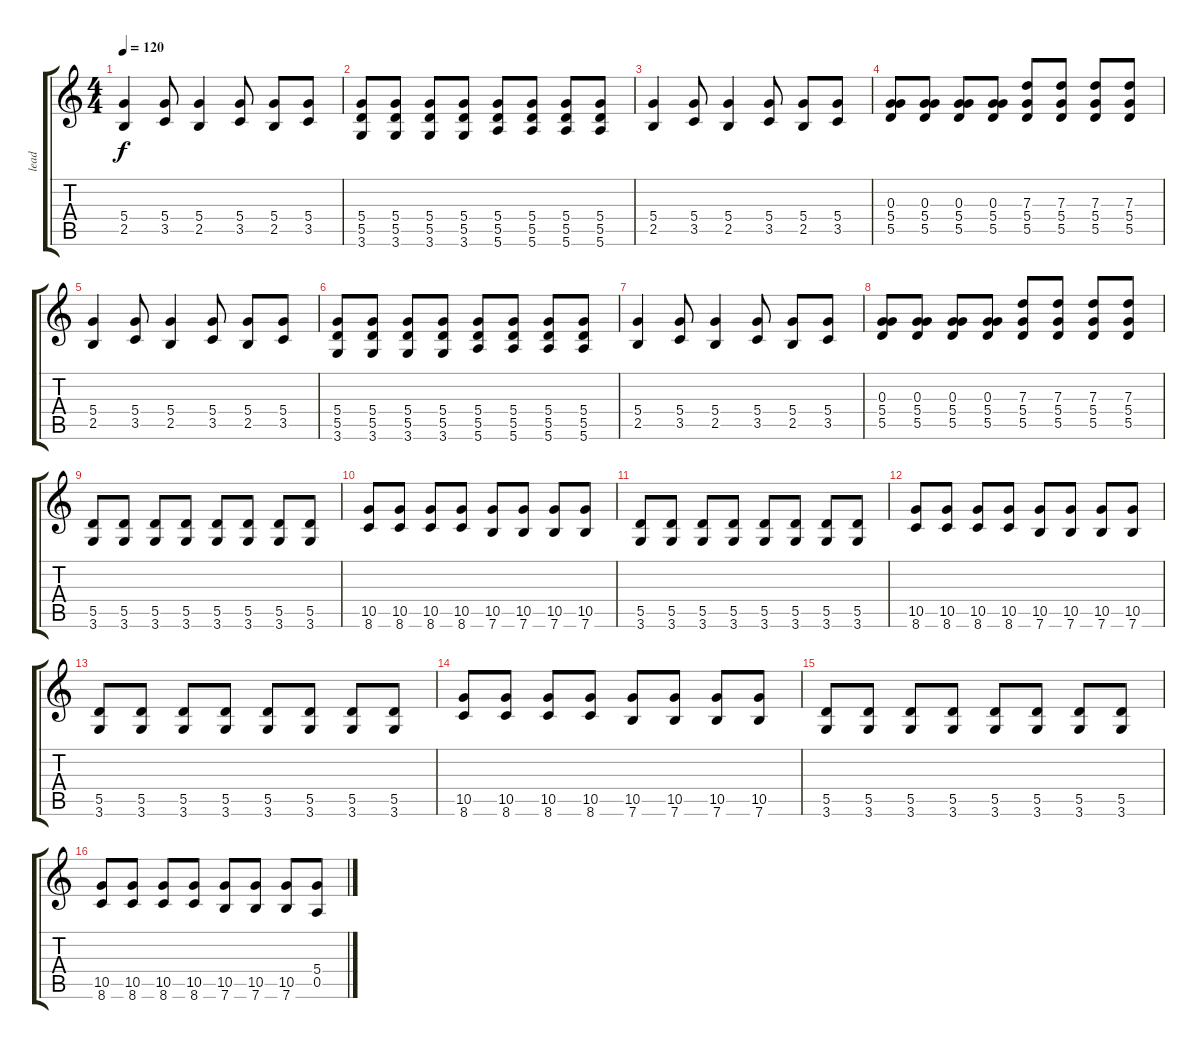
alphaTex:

\track ("lead" "lead") {instrument distortionguitar}
\staff {score tabs}
\tuning (E4 B3 G3 D3 A2 E2) {hide}
\ts (4 4)
\tempo 120
\clef g2
\ks c
(5.4 2.5).4{dy f} (5.4 3.5).8 (5.4 2.5).4 (5.4 3.5).8 (5.4 2.5).8 (5.4 3.5).8 |
(5.4 5.5 3.6).8 (5.4 5.5 3.6).8 (5.4 5.5 3.6).8 (5.4 5.5 3.6).8 (5.4 5.5 5.6).8 (5.4 5.5 5.6).8 (5.4 5.5 5.6).8 (5.4 5.5 5.6).8 |
(5.4 2.5).4 (5.4 3.5).8 (5.4 2.5).4 (5.4 3.5).8 (5.4 2.5).8 (5.4 3.5).8 |
(0.3 5.4 5.5).8 (0.3 5.4 5.5).8 (0.3 5.4 5.5).8 (0.3 5.4 5.5).8 (7.3 5.4 5.5).8 (7.3 5.4 5.5).8 (7.3 5.4 5.5).8 (7.3 5.4 5.5).8 |
(5.4 2.5).4 (5.4 3.5).8 (5.4 2.5).4 (5.4 3.5).8 (5.4 2.5).8 (5.4 3.5).8 |
(5.4 5.5 3.6).8 (5.4 5.5 3.6).8 (5.4 5.5 3.6).8 (5.4 5.5 3.6).8 (5.4 5.5 5.6).8 (5.4 5.5 5.6).8 (5.4 5.5 5.6).8 (5.4 5.5 5.6).8 |
(5.4 2.5).4 (5.4 3.5).8 (5.4 2.5).4 (5.4 3.5).8 (5.4 2.5).8 (5.4 3.5).8 |
(0.3 5.4 5.5).8 (0.3 5.4 5.5).8 (0.3 5.4 5.5).8 (0.3 5.4 5.5).8 (7.3 5.4 5.5).8 (7.3 5.4 5.5).8 (7.3 5.4 5.5).8 (7.3 5.4 5.5).8 |
(5.5 3.6).8 (5.5 3.6).8 (5.5 3.6).8 (5.5 3.6).8 (5.5 3.6).8 (5.5 3.6).8 (5.5 3.6).8 (5.5 3.6).8 |
(10.5 8.6).8 (10.5 8.6).8 (10.5 8.6).8 (10.5 8.6).8 (10.5 7.6).8 (10.5 7.6).8 (10.5 7.6).8 (10.5 7.6).8 |
(5.5 3.6).8 (5.5 3.6).8 (5.5 3.6).8 (5.5 3.6).8 (5.5 3.6).8 (5.5 3.6).8 (5.5 3.6).8 (5.5 3.6).8 |
(10.5 8.6).8 (10.5 8.6).8 (10.5 8.6).8 (10.5 8.6).8 (10.5 7.6).8 (10.5 7.6).8 (10.5 7.6).8 (10.5 7.6).8 |
(5.5 3.6).8 (5.5 3.6).8 (5.5 3.6).8 (5.5 3.6).8 (5.5 3.6).8 (5.5 3.6).8 (5.5 3.6).8 (5.5 3.6).8 |
(10.5 8.6).8 (10.5 8.6).8 (10.5 8.6).8 (10.5 8.6).8 (10.5 7.6).8 (10.5 7.6).8 (10.5 7.6).8 (10.5 7.6).8 |
(5.5 3.6).8 (5.5 3.6).8 (5.5 3.6).8 (5.5 3.6).8 (5.5 3.6).8 (5.5 3.6).8 (5.5 3.6).8 (5.5 3.6).8 |
(10.5 8.6).8 (10.5 8.6).8 (10.5 8.6).8 (10.5 8.6).8 (10.5 7.6).8 (10.5 7.6).8 (10.5 7.6).8 (5.4 0.5).8
